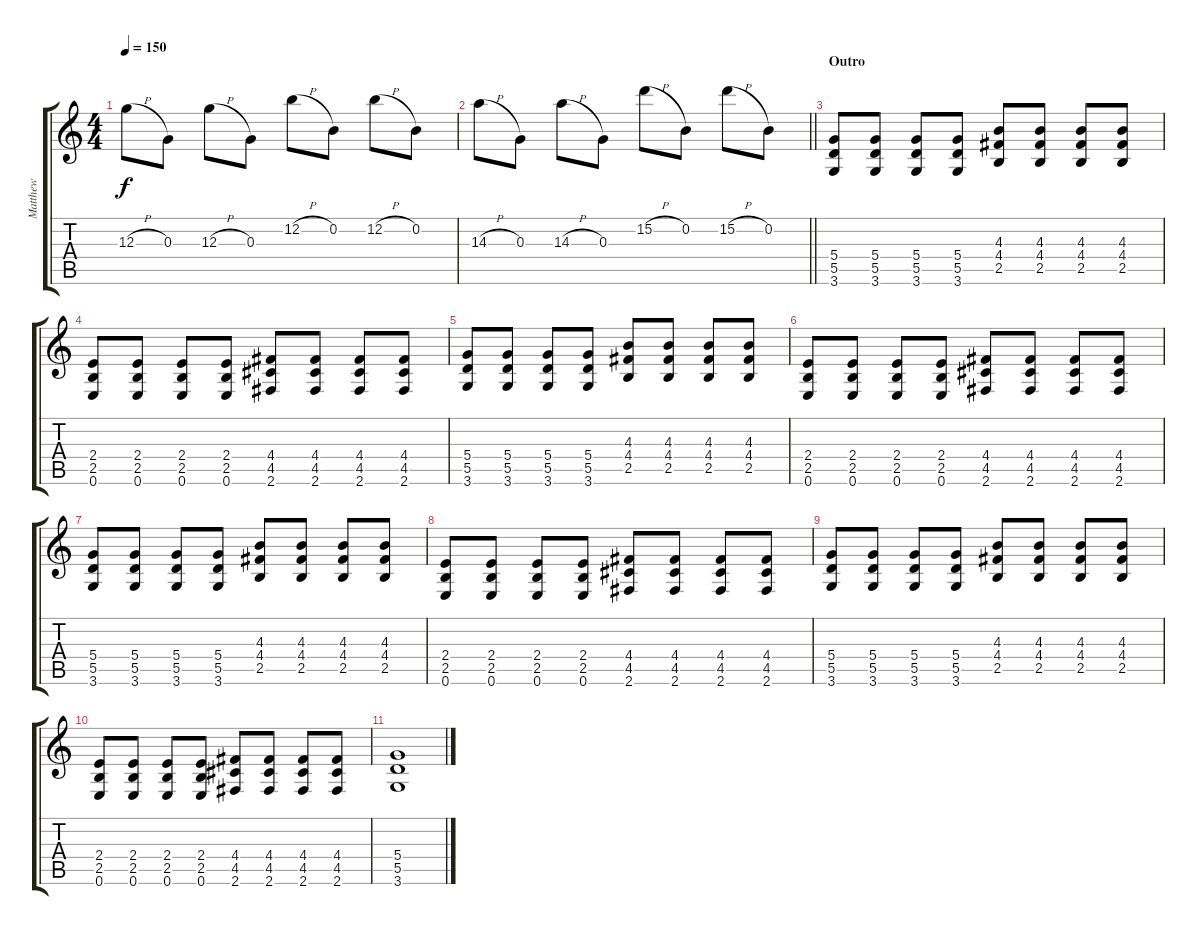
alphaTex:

\track ("Matthew" "Matthew") {instrument overdrivenguitar}
\staff {score tabs}
\tuning (E4 B3 G3 D3 A2 E2) {hide}
\ts (4 4)
\tempo 150
\clef g2
\ks c
12.3{h}.8{dy f} 0.3.8 12.3{h}.8 0.3.8 12.2{h}.8 0.2.8 12.2{h}.8 0.2.8 |
\barLineRight lightlight
14.3{h}.8 0.3.8 14.3{h}.8 0.3.8 15.2{h}.8 0.2.8 15.2{h}.8 0.2.8 |
\section ("" "Outro")
(5.4 5.5 3.6).8 (5.4 5.5 3.6).8 (5.4 5.5 3.6).8 (5.4 5.5 3.6).8 (4.3 4.4 2.5).8 (4.3 4.4 2.5).8 (4.3 4.4 2.5).8 (4.3 4.4 2.5).8 |
(2.4 2.5 0.6).8 (2.4 2.5 0.6).8 (2.4 2.5 0.6).8 (2.4 2.5 0.6).8 (4.4 4.5 2.6).8 (4.4 4.5 2.6).8 (4.4 4.5 2.6).8 (4.4 4.5 2.6).8 |
(5.4 5.5 3.6).8 (5.4 5.5 3.6).8 (5.4 5.5 3.6).8 (5.4 5.5 3.6).8 (4.3 4.4 2.5).8 (4.3 4.4 2.5).8 (4.3 4.4 2.5).8 (4.3 4.4 2.5).8 |
(2.4 2.5 0.6).8 (2.4 2.5 0.6).8 (2.4 2.5 0.6).8 (2.4 2.5 0.6).8 (4.4 4.5 2.6).8 (4.4 4.5 2.6).8 (4.4 4.5 2.6).8 (4.4 4.5 2.6).8 |
(5.4 5.5 3.6).8 (5.4 5.5 3.6).8 (5.4 5.5 3.6).8 (5.4 5.5 3.6).8 (4.3 4.4 2.5).8 (4.3 4.4 2.5).8 (4.3 4.4 2.5).8 (4.3 4.4 2.5).8 |
(2.4 2.5 0.6).8 (2.4 2.5 0.6).8 (2.4 2.5 0.6).8 (2.4 2.5 0.6).8 (4.4 4.5 2.6).8 (4.4 4.5 2.6).8 (4.4 4.5 2.6).8 (4.4 4.5 2.6).8 |
(5.4 5.5 3.6).8 (5.4 5.5 3.6).8 (5.4 5.5 3.6).8 (5.4 5.5 3.6).8 (4.3 4.4 2.5).8 (4.3 4.4 2.5).8 (4.3 4.4 2.5).8 (4.3 4.4 2.5).8 |
(2.4 2.5 0.6).8 (2.4 2.5 0.6).8 (2.4 2.5 0.6).8 (2.4 2.5 0.6).8 (4.4 4.5 2.6).8 (4.4 4.5 2.6).8 (4.4 4.5 2.6).8 (4.4 4.5 2.6).8 |
(5.4 5.5 3.6).1
